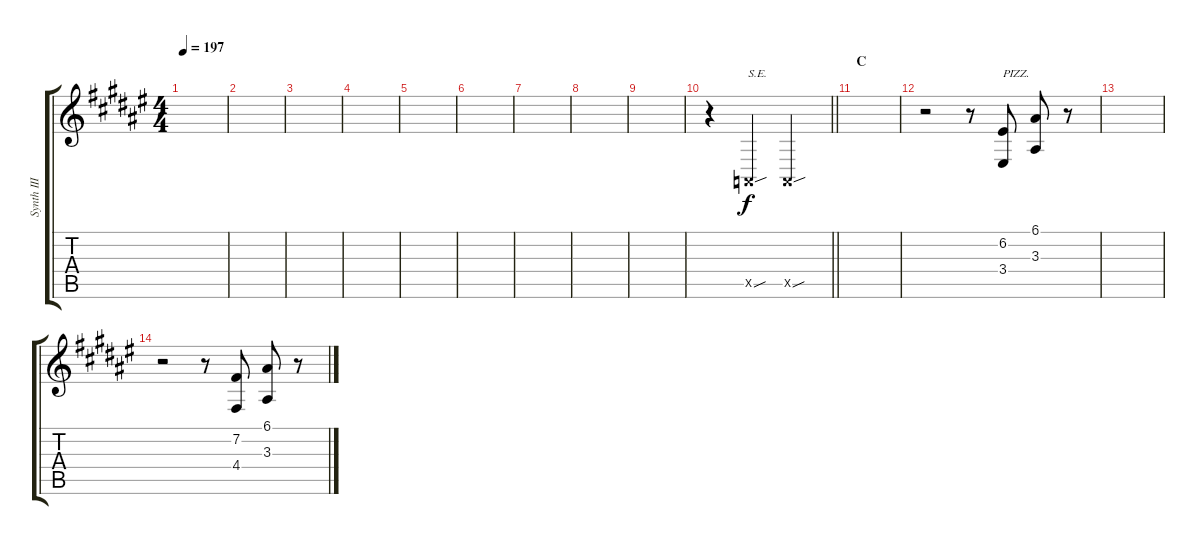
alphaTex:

\track ("Synth III (Kotobuki Tsumugi)" "Synth III ") {instrument pizzicatostrings}
\staff {score tabs}
\tuning (E4 B3 G3 D3 A2 E2) {hide}
\ts (4 4)
\tempo 197
\clef g2
\ks f#
|
|
|
|
|
|
|
|
|
\barLineRight lightlight
r.4 0.5{sou x}.4{txt "S.E."} 0.5{sou x}.2 |
\section ("" "C")
|
r.2 r.8 (6.2 3.4).8{txt "PIZZ."} (6.1 3.3).8 r.8 |
|
r.2 r.8 (7.2 4.4).8 (6.1 3.3).8 r.8
